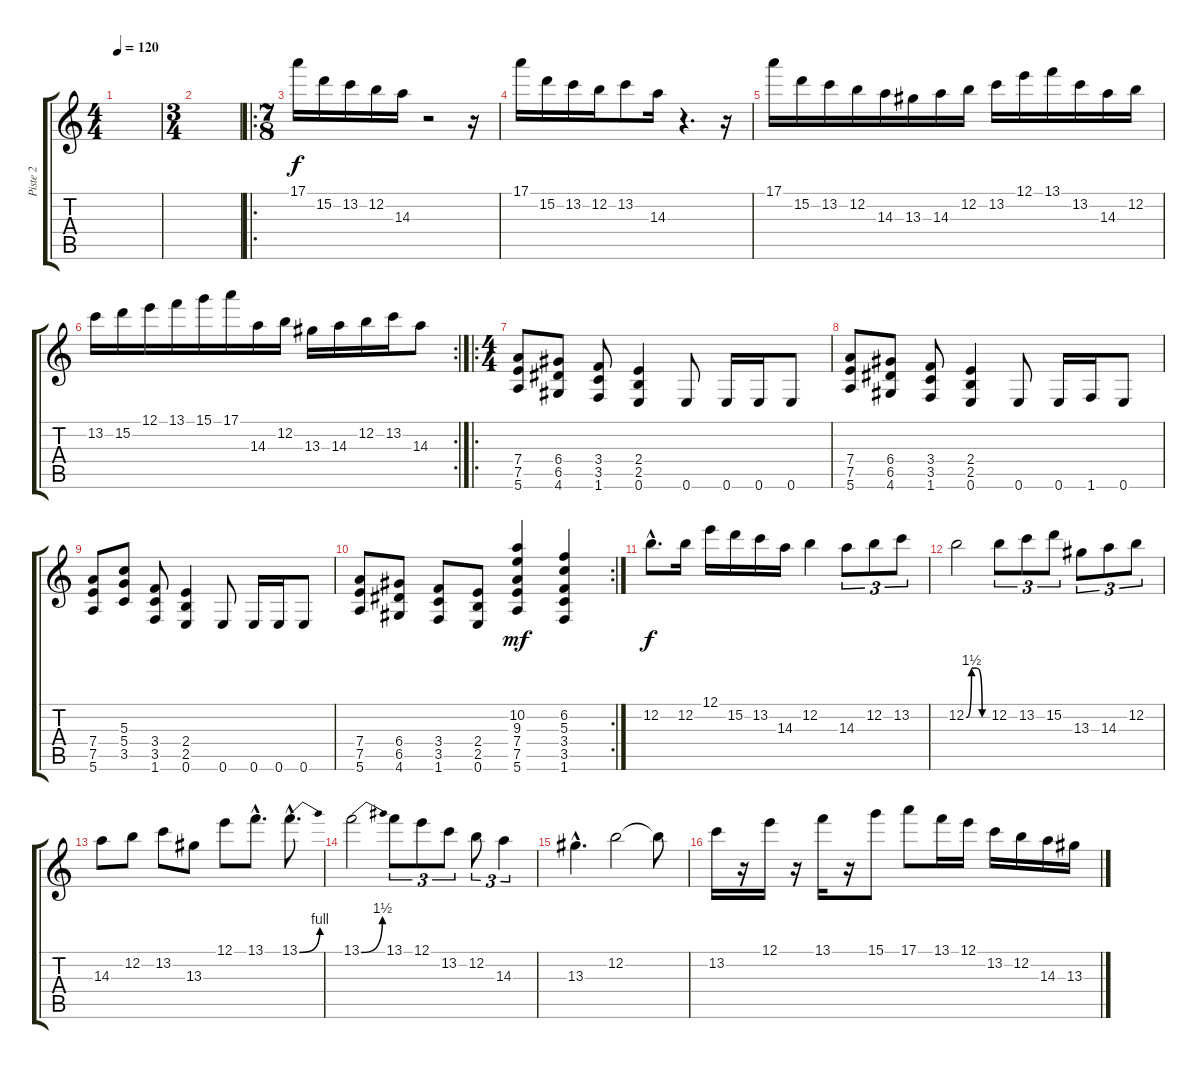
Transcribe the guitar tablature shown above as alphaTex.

\track ("Piste 2" "Piste 2") {instrument distortionguitar}
\staff {score tabs}
\tuning (E4 B3 G3 D3 A2 E2) {hide}
\ts (4 4)
\tempo 120
\clef g2
\ks c
|
\ts (3 4)
|
\ro
\ts (7 8)
17.1.16{dy f} 15.2.16 13.2.16 12.2.16 14.3.16 r.2 r.16 |
17.1.16 15.2.16 13.2.16 12.2.16 13.2.8 14.3.16 r.4{d} r.16 |
17.1.16 15.2.16 13.2.16 12.2.16 14.3.16 13.3.16 14.3.16 12.2.16 13.2.16 12.1.16 13.1.16 13.2.16 14.3.16 12.2.16 |
\rc 2
13.2.16 15.2.16 12.1.16 13.1.16 15.1.16 17.1.16 14.3.16 12.2.16 13.3.16 14.3.16 12.2.16 13.2.16 14.3.8 |
\ro
\ts (4 4)
(7.4 7.5 5.6).8 (6.4 6.5 4.6).8 (3.4 3.5 1.6).8 (2.4 2.5 0.6).4 0.6.8 0.6.16 0.6.16 0.6.8 |
(7.4 7.5 5.6).8 (6.4 6.5 4.6).8 (3.4 3.5 1.6).8 (2.4 2.5 0.6).4 0.6.8 0.6.16 1.6.16 0.6.8 |
(7.4 7.5 5.6).8 (5.3 5.4 3.5).8 (3.4 3.5 1.6).8 (2.4 2.5 0.6).4 0.6.8 0.6.16 0.6.16 0.6.8 |
\rc 2
(7.4 7.5 5.6).8 (6.4 6.5 4.6).8 (3.4 3.5 1.6).8 (2.4 2.5 0.6).8 (10.2 9.3 7.4 7.5 5.6).4{dy mf} (6.2 5.3 3.4 3.5 1.6).4 |
12.2{hac}.8{d dy f} 12.2.16 12.1.16 15.2.16 13.2.16 14.3.16 12.2.4 14.3.8{tu (3 2)} 12.2.8{tu (3 2)} 13.2.8{tu (3 2)} |
12.2{be (custom 0 0 15 6 30 6 45 0 60 0)}.2 12.2.8{tu (3 2)} 13.2.8{tu (3 2)} 15.2.8{tu (3 2)} 13.3.8{tu (3 2)} 14.3.8{tu (3 2)} 12.2.8{tu (3 2)} |
14.3.8 12.2.8 13.2.8 13.3.8 12.1.8 13.1{hac}.8{d} 13.1{be (bend 0 0 60 4) hac}.8{d} |
13.1{be (bend 0 0 60 6)}.2 13.1.8{tu (3 2)} 12.1.8{tu (3 2)} 13.2.8{tu (3 2)} 12.2.8{tu (3 2)} 14.3.4{tu (3 2)} |
13.3{hac}.4{d} 12.2.2 12.2{t}.8 |
13.2.16 r.16 12.1.16 r.16 13.1.16 r.16 15.1.8 17.1.8 13.1.16 12.1.16 13.2.16 12.2.16 14.3.16 13.3.16
